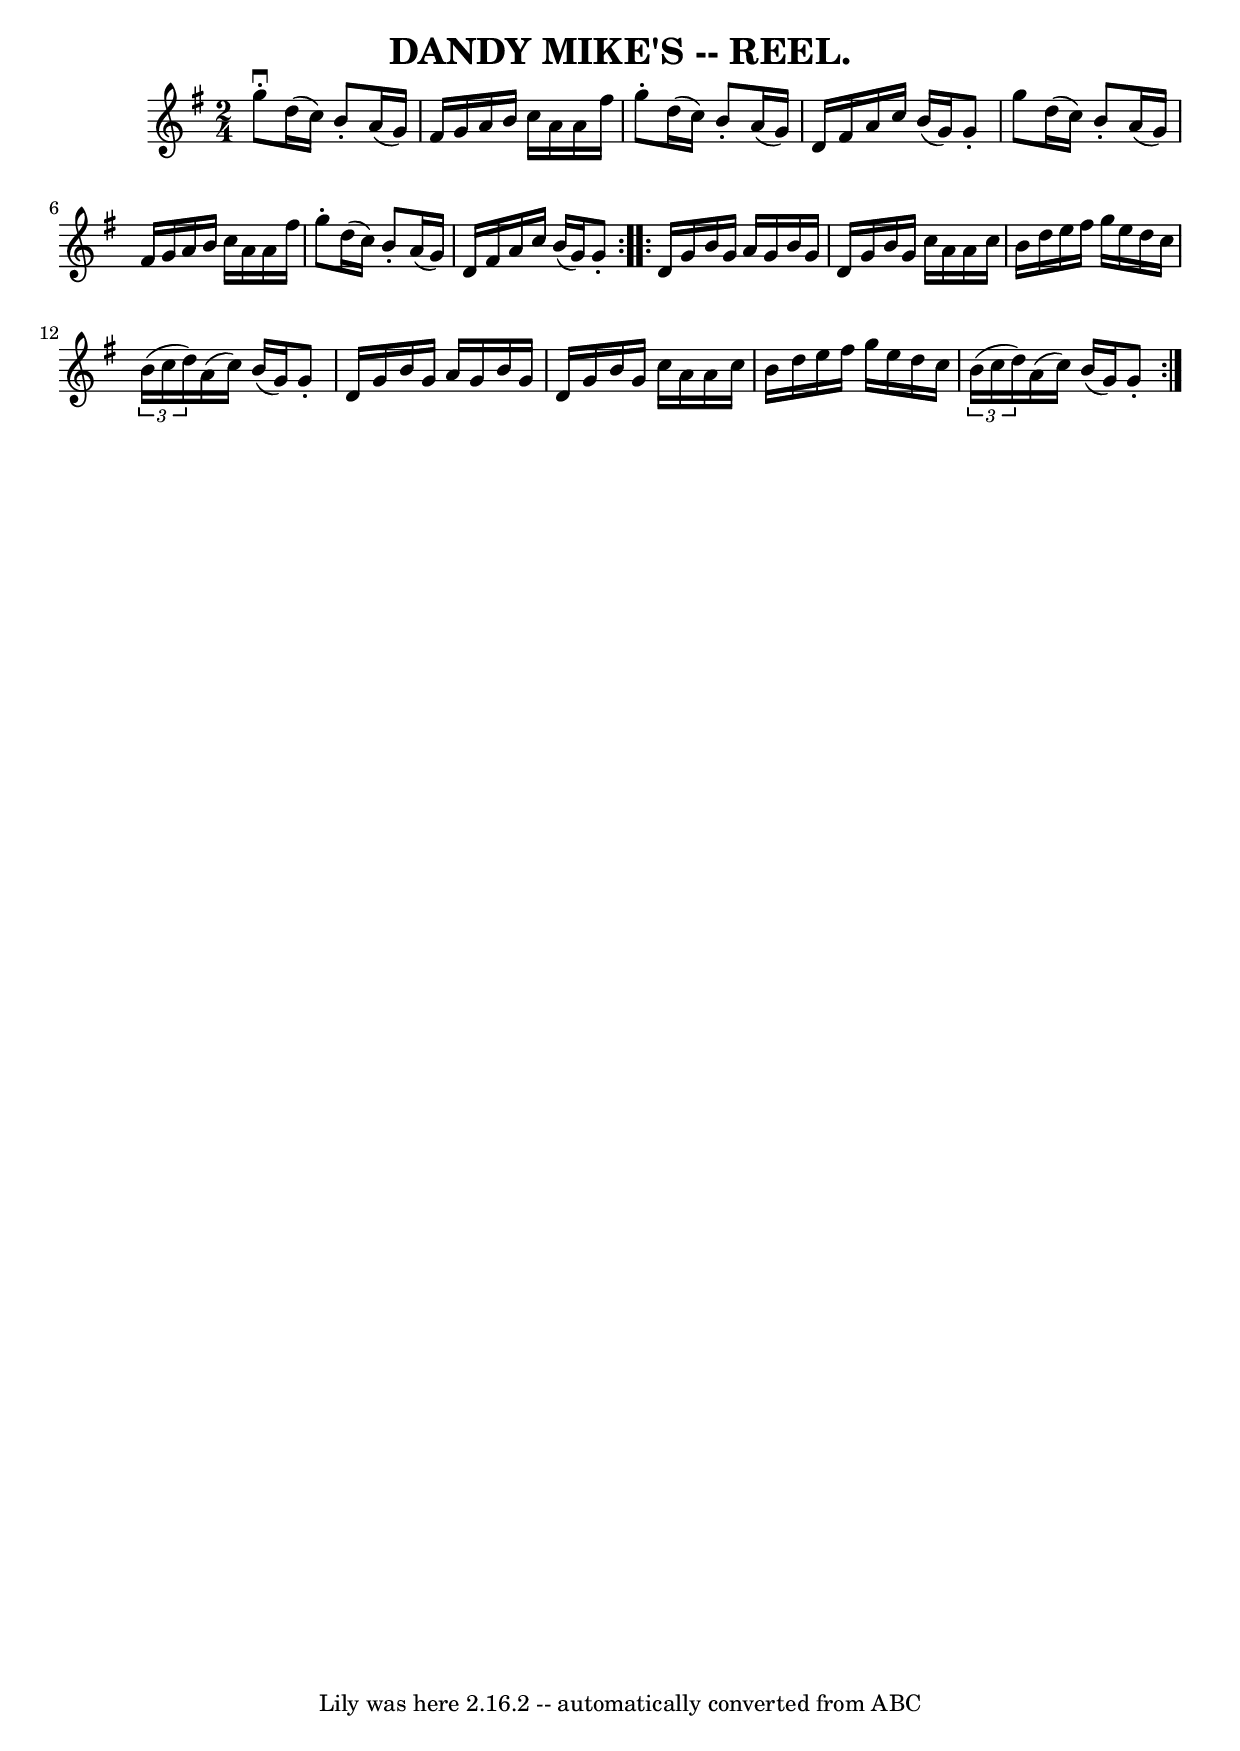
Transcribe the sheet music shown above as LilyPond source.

\version "2.16.2"
\include "Mammoth.ily"
\header {
  crossRefNumber = "1"
  footnotes = ""
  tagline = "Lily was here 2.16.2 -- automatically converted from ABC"
  title = "DANDY MIKE'S -- REEL."

}
voicedefault =  {



  \repeat volta 2 {

    \time 2/4 
    \key g \major g''8^\downbow-. d''16 (c''16) b'8 -.   
    a'16 (g'16) |
    fis'16 g'16 a'16 b'16 c''16 a'16    
    a'16 fis''16  |
    g''8 -. d''16 (c''16) b'8 -. a'16 (
    g'16) |
    d'16 fis'16 a'16 c''16 b'16 (g'16) g'8 
    -. |
    g''8 d''16 (c''16) b'8 -. a'16 (g'16) 
    |
    fis'16 g'16 a'16 b'16 c''16 a'16 a'16 fis''16  
    |
    g''8 -. d''16 (c''16) b'8 -. a'16 (g'16) |
    
    d'16 fis'16 a'16 c''16 b'16 (g'16) g'8 -. 
  }     

  \repeat volta 2 {
    d'16 g'16 b'16 g'16 a'16 g'16 b'16    
    g'16  |
    d'16 g'16 b'16 g'16 c''16 a'16 a'16 c''16 
    |
    b'16 d''16 e''16 fis''16 g''16 e''16 d''16    
    c''16  |
    \times 2/3 { b'16 (c''16 d''16) 
	       } a'16 (c''16 
    ) b'16 (g'16) g'8 -. |
    d'16 g'16 b'16 g'16    
    a'16 g'16 b'16 g'16  |
    d'16 g'16 b'16 g'16 c''16  
    a'16 a'16 c''16  |
    b'16 d''16 e''16 fis''16 g''16  
    e''16 d''16 c''16  |
    \times 2/3 { b'16 (c''16 d''16  
		 -) 
	       } a'16 (c''16) b'16 (g'16) g'8 -. 
  }   

}

\score{
  <<

    \context Staff="default"
    {
      \voicedefault 
      
    }

  >>
  \layout {
    
  }
  \midi {
  }

}
